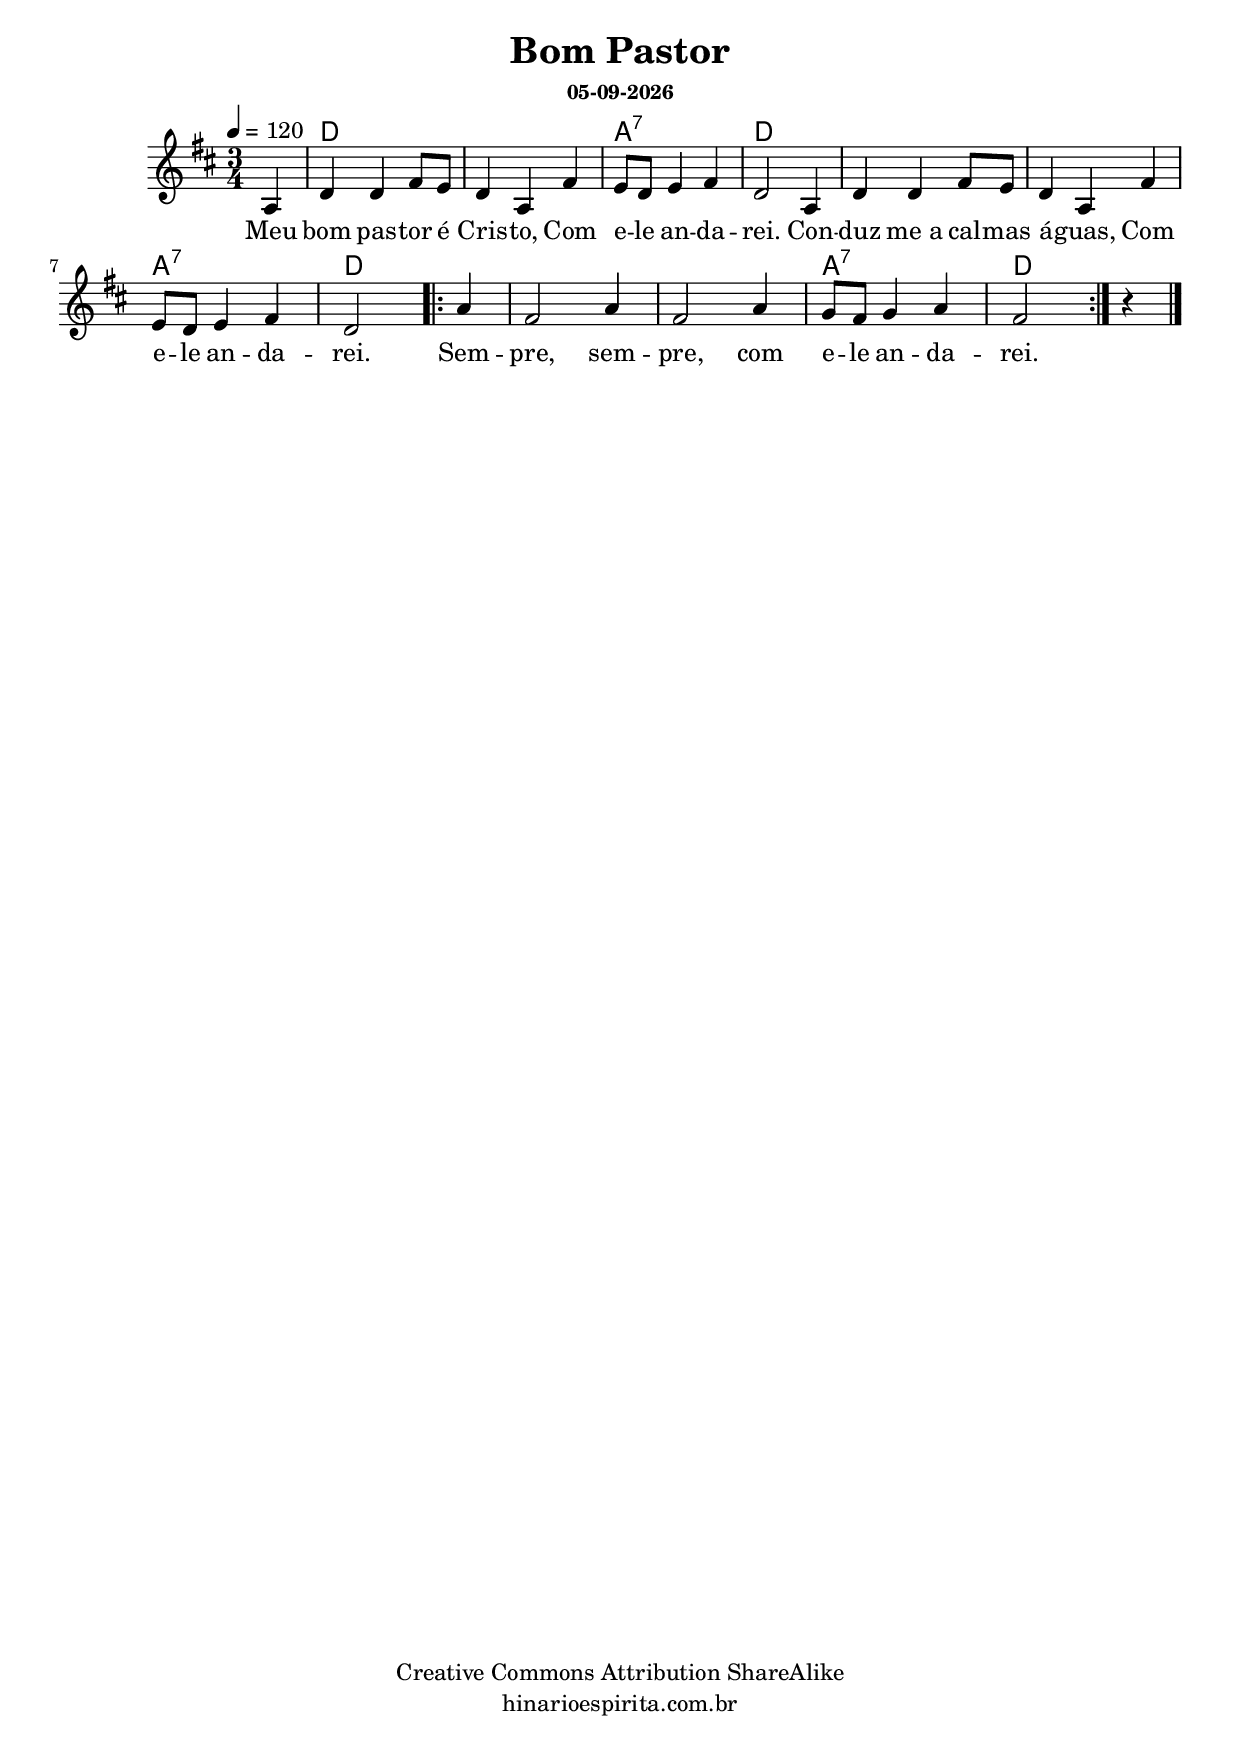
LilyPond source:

\version "2.16.0"
\pointAndClickOff

\header {
  title = "Bom Pastor"
  subsubtitle = #(strftime "%d-%m-%Y" (localtime (current-time)))
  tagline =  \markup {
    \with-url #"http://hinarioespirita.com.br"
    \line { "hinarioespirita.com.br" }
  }
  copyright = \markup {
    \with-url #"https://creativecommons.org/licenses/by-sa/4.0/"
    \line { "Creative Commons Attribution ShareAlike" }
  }
}

melodia = \relative c' {
  \key d \major
  \time 3/4
  \tempo 4 = 120
  \clef treble

  % 1
  \partial 4 a4 |
  d d fis8 e | d4 a fis' | e8 d e4 fis | d2 a4 |
  d d fis8 e | d4 a fis' | e8 d e4 fis | d2 \repeat volta 2 { a'4 |
  fis2 a4 | fis2 a4 | g8 fis g4 a | fis2 } r4 \bar "|."
}

letra = \lyricmode {
  Meu bom pas -- tor é Cris -- to,  
  Com e -- le an -- da -- rei.  
  Con -- duz me_a cal -- mas á -- guas,  
  Com e -- le an -- da -- rei.  
  \repeat volta 2 {
    Sem -- pre, sem -- pre, com e -- le an -- da -- rei. 
  }
}

harmonia = \chordmode {
  \set majorSevenSymbol = \markup { 7M }
  s4 | \repeat percent 2 {d2.} a:7 
  \repeat percent 3 {d} a:7 
  d2 \repeat volta 2 {
    s4 \repeat percent 2 {s2.} a:7 d2 
  }
}

musica = <<
    \new ChordNames { \harmonia }
    \new Staff <<
      \new Voice = "melodia" { \melodia }
      \lyricsto "melodia" \new Lyrics \letra
      \set Staff.midiInstrument = #"acoustic grand"
    >>
  >>

\score {
  \musica
  \layout {}
}

\score {
  \unfoldRepeats
  \musica
  \midi {}
}
